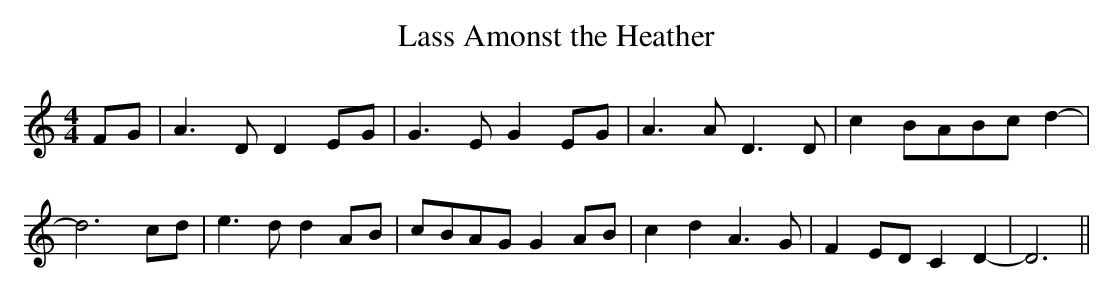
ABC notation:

X:1
T:Lass Amonst the Heather
M:4/4
L:1/8
K:C
 FG| A3 D D2E-G| G3 E G2E-G| A3 A D3 D| c2B-AB-c d2-| d6c-d| e3 d d2A-B|\
c-BA-G G2A-B| c2 d2 A3 G| F2E-D C2 D2-| D6||
